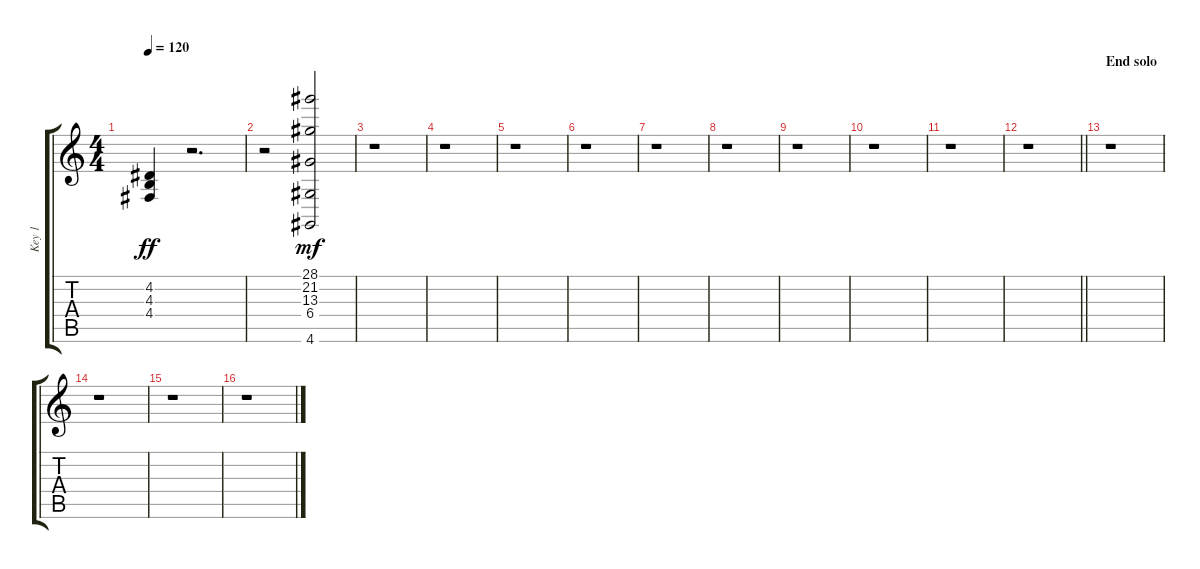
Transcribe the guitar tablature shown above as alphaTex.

\track ("Key 1" "Key 1") {instrument honkytonkpiano}
\staff {score tabs}
\tuning (E4 B3 G3 D3 A2 E2) {hide}
\ts (4 4)
\tempo 120
\clef g2
\ks c
(4.2 4.3 4.4).4{dy ff} r.2{d} |
r.2 (28.1 21.2 13.3 6.4 4.6).2{dy mf balance 2 instrument tremolostrings} |
r.1 |
r.1 |
r.1 |
r.1 |
r.1 |
r.1 |
r.1 |
r.1 |
r.1 |
\barLineRight lightlight
r.1 |
\section ("" "End solo")
r.1 |
r.1 |
r.1 |
r.1
